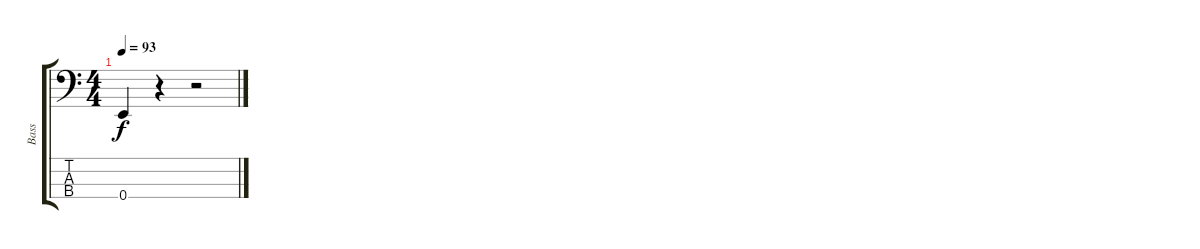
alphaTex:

\track ("Bass" "Bass") {instrument electricbasspick}
\staff {score tabs}
\tuning (G2 D2 A1 E1) {hide}
\ts (4 4)
\tempo 93
\clef f4
\ks c
0.4.4{dy f} r.4 r.2
